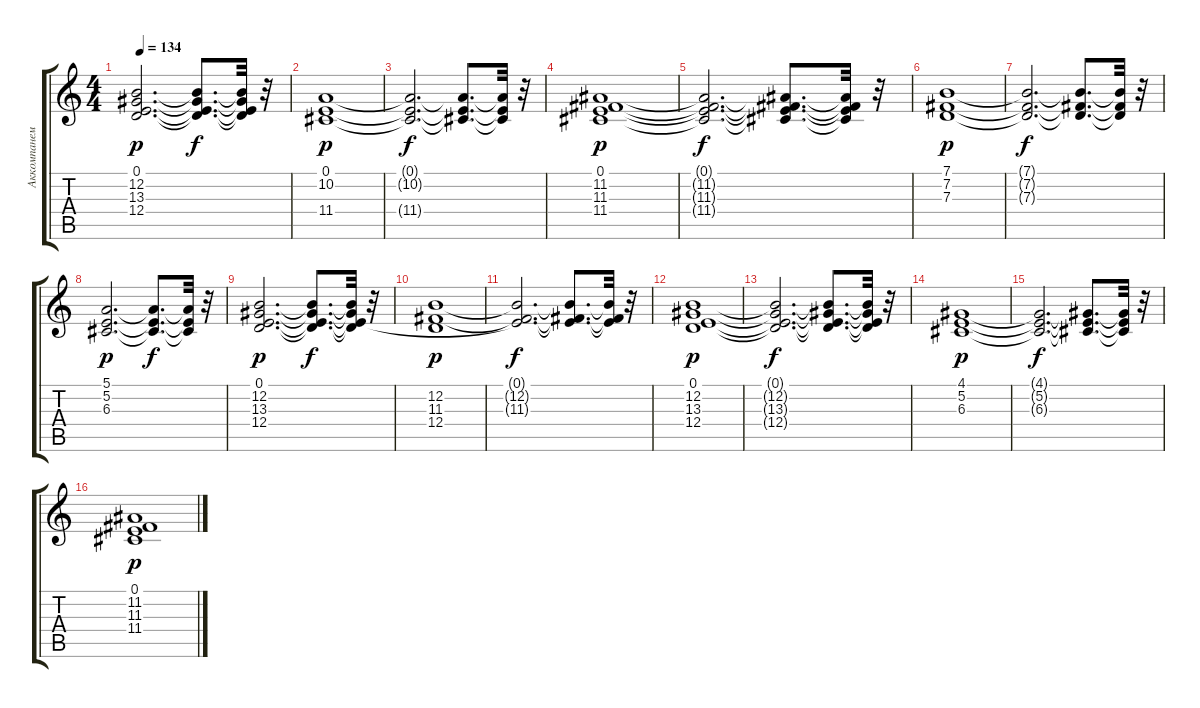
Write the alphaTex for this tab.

\track ("Аккомпанемент клавишных" "Аккомпанем") {instrument pad2warm}
\staff {score tabs}
\tuning (E4 B3 G3 D3 A2 E2) {hide}
\ts (4 4)
\tempo 134
\clef g2
\ks c
(0.1 12.2 13.3 12.4).2{d dy p} (0.1{t} 12.2{t} 13.3{t} 12.4{t}).8{d dy f} (0.1{t} 12.2{t} 13.3{t} 12.4{t}).32 r.32 |
(0.1 10.2 11.4).1{dy p} |
(0.1{t} 10.2{t} 11.4{t}).2{d dy f} (0.1{t} 10.2{t} 11.4{t}).8{d} (0.1{t} 10.2{t} 11.4{t}).32 r.32 |
(0.1 11.2 11.3 11.4).1{dy p} |
(0.1{t} 11.2{t} 11.3{t} 11.4{t}).2{d dy f} (0.1{t} 11.2{t} 11.3{t} 11.4{t}).8{d} (0.1{t} 11.2{t} 11.3{t} 11.4{t}).32 r.32 |
(7.1 7.2 7.3).1{dy p} |
(7.1{t} 7.2{t} 7.3{t}).2{d dy f} (7.1{t} 7.2{t} 7.3{t}).8{d} (7.1{t} 7.2{t} 7.3{t}).32 r.32 |
(5.1 5.2 6.3).2{d dy p} (5.1{t} 5.2{t} 6.3{t}).8{d dy f} (5.1{t} 5.2{t} 6.3{t}).32 r.32 |
(0.1 12.2 13.3 12.4).2{d dy p} (0.1{t} 12.2{t} 13.3{t} 12.4{t}).8{d dy f} (0.1{t} 12.2{t} 13.3{t} 12.4{t}).32 r.32 |
(12.2 11.3 12.4).1{dy p} |
(0.1{t} 12.2{t} 11.3{t}).2{d dy f} (0.1{t} 12.2{t} 11.3{t}).8{d} (0.1{t} 12.2{t} 11.3{t}).32 r.32 |
(0.1 12.2 13.3 12.4).1{dy p} |
(0.1{t} 12.2{t} 13.3{t} 12.4{t}).2{d dy f} (0.1{t} 12.2{t} 13.3{t} 12.4{t}).8{d} (0.1{t} 12.2{t} 13.3{t} 12.4{t}).32 r.32 |
(4.1 5.2 6.3).1{dy p} |
(4.1{t} 5.2{t} 6.3{t}).2{d dy f} (4.1{t} 5.2{t} 6.3{t}).8{d} (4.1{t} 5.2{t} 6.3{t}).32 r.32 |
(0.1 11.2 11.3 11.4).1{dy p}
